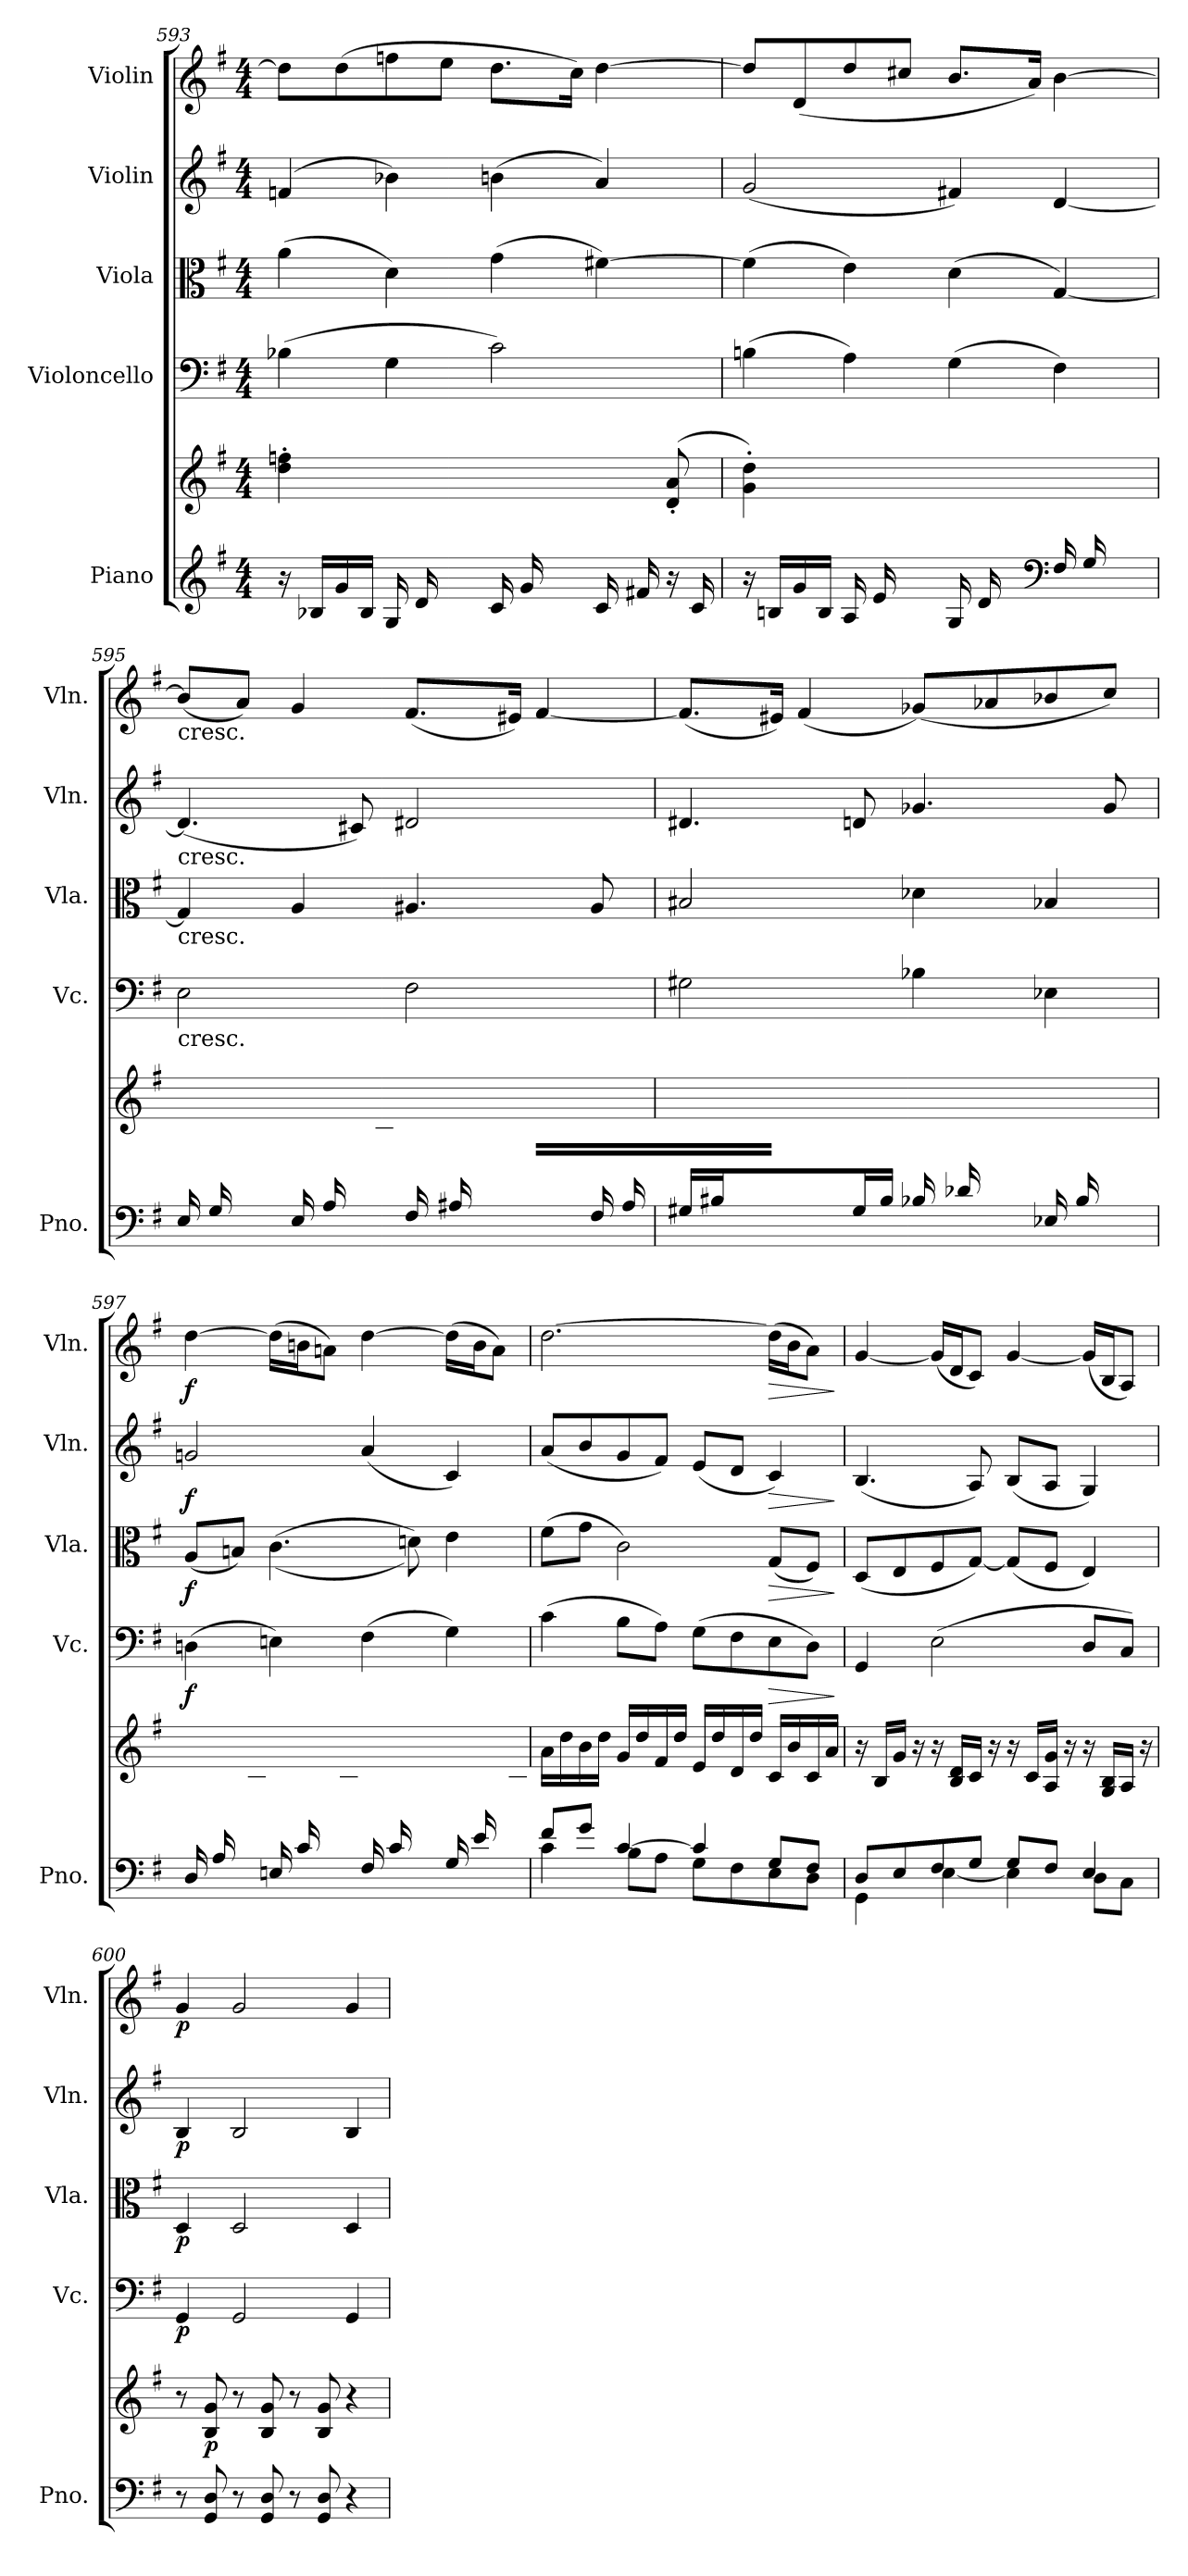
**kern	**kern	**dynam	**kern	**dynam	**kern	**dynam	**kern	**dynam	**kern	**dynam
*part5	*part5	*part5	*part4	*part4	*part3	*part3	*part2	*part2	*part1	*part1
*staff6	*staff5	*staff5/6	*staff4	*staff4	*staff3	*staff3	*staff2	*staff2	*staff1	*staff1
*I"Piano	*	*	*I"Violoncello	*	*I"Viola	*	*I"Violin	*	*I"Violin	*
*I'Pno.	*	*	*I'Vc.	*	*I'Vla.	*	*I'Vln.	*	*I'Vln.	*
!!LO:LB:g=z
*clefG2	*clefG2	*	*clefF4	*	*clefC3	*	*clefG2	*	*clefG2	*
*k[f#]	*k[f#]	*	*k[f#]	*	*k[f#]	*	*k[f#]	*	*k[f#]	*
*M4/4	*M4/4	*	*M4/4	*	*M4/4	*	*M4/4	*	*M4/4	*
=593	=593	=593	=593	=593	=593	=593	=593	=593	=593	=593
*	*^	*	*	*	*	*	*	*	*	*
16r	4dd\' 4ffn\'	4.ryy	.	(4B-X\	.	(4a\	.	(4fn/	.	8dd\L]	.
16B-X/LL	.	.	.	.	.	.	.	.	.	.	.
16g/	.	.	.	.	.	.	.	.	.	(8dd\	.
16B-/JJ	.	.	.	.	.	.	.	.	.	.	.
16G/LL	4ryy	.	.	4G\	.	4d\)	.	4b-X\)	.	8ffn\	.
16d/	.	.	.	.	.	.	.	.	.	.	.
8ryy	.	16b-X\	.	.	.	.	.	.	.	8ee\J	.
.	.	16ee\JJ	.	.	.	.	.	.	.	.	.
16c/LL	4ryy	8ryy	.	2c\)	.	(4g\	.	(4bn\	.	8.dd\L	.
16g/	.	.	.	.	.	.	.	.	.	.	.
8ryy	.	16bn\ 16dd\	.	.	.	.	.	.	.	.	.
.	.	16cc\JJ	.	.	.	.	.	.	.	16cc\Jk)	.
16c/LL	8ryy	4ryy	.	.	.	[4f#X\)	.	4a/)	.	[4dd\	.
16f#X/JJ	.	.	.	.	.	.	.	.	.	.	.
16r	(8d/' 8a/'	.	.	.	.	.	.	.	.	.	.
16c/	.	.	.	.	.	.	.	.	.	.	.
=594	=594	=594	=594	=594	=594	=594	=594	=594	=594	=594	=594
16r	4g\' 4dd\')	4.ryy	.	(4Bn\	.	(4f#\]	.	(2g/	.	8dd/L]	.
16Bn/LL	.	.	.	.	.	.	.	.	.	.	.
16g/	.	.	.	.	.	.	.	.	.	(8d/	.
16B/JJ	.	.	.	.	.	.	.	.	.	.	.
16A/LL	4ryy	.	.	4A\)	.	4e\)	.	.	.	8dd/	.
16e/	.	.	.	.	.	.	.	.	.	.	.
8ryy	.	16cc#X\	.	.	.	.	.	.	.	8cc#X/J	.
.	.	16g\JJ	.	.	.	.	.	.	.	.	.
16G/LL	2ryy	8ryy	.	(4G\	.	(4d\	.	4f#X/)	.	8.b/L	.
16d/	.	.	.	.	.	.	.	.	.	.	.
8ryy	.	16f#\ 16b\	.	.	.	.	.	.	.	.	.
.	.	16a\JJ	.	.	.	.	.	.	.	16a/Jk)	.
*clefF4	*	*	*	*	*	*	*	*	*	*	*
16F#/LL	.	8ryy	.	4F#\)	.	[4G/)	.	[4d/	.	[4b\	.
16G/	.	.	.	.	.	.	.	.	.	.	.
8ryy	.	16d\	.	.	.	.	.	.	.	.	.
.	.	16b\JJ	.	.	.	.	.	.	.	.	.
!!LO:PB:g=z
=595	=595	=595	=595	=595	=595	=595	=595	=595	=595	=595	=595
!	!	!	!	!	!	!	!	!	!	!LO:TX:b:t=cresc.	!
!	!	!	!	!	!	!	!	!LO:TX:b:t=cresc.	!	!	!
!	!	!	!	!	!	!LO:TX:b:t=cresc.	!	!	!	!	!
!	!	!	!	!LO:TX:b:t=cresc.	!	!	!	!	!	!	!
16E/LL	1ryy	8ryy	.	2E\	.	4G/]	.	(4.d/]	.	(8b/L]	.
16G/	.	.	.	.	.	.	.	.	.	.	.
8ryy	.	16a\	.	.	.	.	.	.	.	8a/J)	.
.	.	16d\JJ	.	.	.	.	.	.	.	.	.
16E/LL	.	8ryy	.	.	.	4A/	.	.	.	4g/	.
16A/	.	.	.	.	.	.	.	.	.	.	.
8ryy	.	16g\	.	.	.	.	.	8c#X/)	.	.	.
.	.	16c#X\JJ	.	.	.	.	.	.	.	.	.
16F#/LL	.	8ryy	.	2F#\	.	4.A#X/	.	2d#X/	.	(8.f#/L	.
16A#X/	.	.	.	.	.	.	.	.	.	.	.
4ryy	.	16d#X\ 16f#\	.	.	.	.	.	.	.	.	.
.	.	16e#X\JJ	.	.	.	.	.	.	.	16e#X/Jk)	.
.	.	16f#\LL	.	.	.	.	.	.	.	[4f#/	.
.	.	16ff#\	.	.	.	.	.	.	.	.	.
16F#/	.	8ryy	.	.	.	8A#/	.	.	.	.	.
16A#/JJ	.	.	.	.	.	.	.	.	.	.	.
=596	=596	=596	=596	=596	=596	=596	=596	=596	=596	=596	=596
16G#X/LL	1ryy	8ryy	.	2G#X\	.	2B#X/	.	4.d#X/	.	(8.f#/L]	.
16B#X/	.	.	.	.	.	.	.	.	.	.	.
4ryy	.	16d#X\ 16f#\	.	.	.	.	.	.	.	.	.
.	.	16e#X\JJ	.	.	.	.	.	.	.	16e#X/Jk)	.
.	.	16f#\LL	.	.	.	.	.	.	.	(4f#/	.
.	.	16ff#\	.	.	.	.	.	.	.	.	.
16G#/	.	4ryy	.	.	.	.	.	8dn/	.	.	.
16B#/JJ	.	.	.	.	.	.	.	.	.	.	.
16B-X/LL	.	.	.	4B-X\	.	4d-X\	.	4.g-X/	.	(8g-X/L)	.
16d-X/	.	.	.	.	.	.	.	.	.	.	.
8ryy	.	16a-X\	.	.	.	.	.	.	.	8a-X/	.
.	.	16g-X\JJ	.	.	.	.	.	.	.	.	.
16E-X/LL	.	8ryy	.	4E-X\	.	4B-X/	.	.	.	8b-X/	.
16B-/	.	.	.	.	.	.	.	.	.	.	.
8ryy	.	16cc\	.	.	.	.	.	8g-/	.	8cc/J)	.
.	.	16g-\JJ	.	.	.	.	.	.	.	.	.
!!LO:LB:g=z
=597	=597	=597	=597	=597	=597	=597	=597	=597	=597	=597	=597
!	!	!	!	!	!LO:DY:b	!	!LO:DY:b	!	!LO:DY:b	!	!LO:DY:b
16D/LL	1ryy	8ryy	.	(4Dn\	f	(8A/L	f	2gn/	f	[4dd\	f
16A/	.	.	.	.	.	.	.	.	.	.	.
8ryy	.	16gn\ 16dd\	.	.	.	8Bn/J)	.	.	.	.	.
.	.	16Bn\JJ	.	.	.	.	.	.	.	.	.
16En/LL	.	8ryy	.	4En\)	.	((4.c\	.	.	.	(16dd\LL]	.
16c/	.	.	.	.	.	.	.	.	.	16bn\J	.
8ryy	.	16g\ 16an\	.	.	.	.	.	.	.	8an\J)	.
.	.	16c\JJ	.	.	.	.	.	.	.	.	.
16F#/LL	.	8ryy	.	(4F#\	.	.	.	(4a/	.	[4dd\	.
16c/	.	.	.	.	.	.	.	.	.	.	.
8ryy	.	16a\ 16dd\	.	.	.	8dn\))	.	.	.	.	.
.	.	16d\JJ	.	.	.	.	.	.	.	.	.
16G/LL	.	8ryy	.	4G\)	.	4e\	.	4c/)	.	(16dd\LL]	.
16e/	.	.	.	.	.	.	.	.	.	16b\J	.
8ryy	.	16a\	.	.	.	.	.	.	.	8a\J)	.
.	.	16c\JJ	.	.	.	.	.	.	.	.	.
*	*v	*v	*	*	*	*	*	*	*	*	*
=598	=598	=598	=598	=598	=598	=598	=598	=598	=598	=598
*^	*	*	*	*	*	*	*	*	*	*
8f#/L	4c\	16a\LL	.	(4c\	.	(8f#\L	.	(8a/L	.	[2.dd\	.
.	.	16dd\	.	.	.	.	.	.	.	.	.
8g/J	.	16b\	.	.	.	8g\J	.	8b/	.	.	.
.	.	16dd\JJ	.	.	.	.	.	.	.	.	.
[4c/	8B\L	16g/LL	.	8B\L	.	2c\)	.	8g/	.	.	.
.	.	16dd/	.	.	.	.	.	.	.	.	.
.	8A\J	16f#/	.	8A\J)	.	.	.	8f#/J)	.	.	.
.	.	16dd/JJ	.	.	.	.	.	.	.	.	.
4c/]	8G\L	16e/LL	.	(8G\L	.	.	.	(8e/L	.	.	.
.	.	16dd/	.	.	.	.	.	.	.	.	.
.	8F#\	16d/	.	8F#\	.	.	.	8d/J	.	.	.
.	.	16dd/JJ	.	.	.	.	.	.	.	.	.
!	!	!	!	!	!LO:HP:b	!	!LO:HP:b	!	!LO:HP:b	!	!LO:HP:b
8G/L	8E\	16c/LL	.	8E\	>	(8G/L	>	4c/)	>	(16dd\LL]	>
.	.	16b/	.	.	.	.	.	.	.	16b\J	.
8F#/J	8D\J	16c/	.	8D\J)	.	8F#/J)	.	.	.	8a\J)	.
.	.	16a/JJ	.	.	.	.	.	.	.	.	.
*v	*v	*	*	*	*	*	*	*	*	*	*
.	.	.	.	]	.	]	.	]	.	]
!!LO:PB:g=z
=599	=599	=599	=599	=599	=599	=599	=599	=599	=599	=599
*^	*	*	*	*	*	*	*	*	*	*
8D/L	4GG\	16r	.	4GG/	.	(8D/L	.	(4.B/	.	[4g/	.
.	.	16B/LL	.	.	.	.	.	.	.	.	.
8E/	.	16g/JJ	.	.	.	8E/	.	.	.	.	.
.	.	16r	.	.	.	.	.	.	.	.	.
8F#/	[4E\	16r	.	(2E\	.	8F#/	.	.	.	(16g/LL]	.
.	.	16B/ 16d/LL	.	.	.	.	.	.	.	16d/J	.
8G/J	.	16c/JJ	.	.	.	[8G/J)	.	8A/)	.	8c/J)	.
.	.	16r	.	.	.	.	.	.	.	.	.
8G/L	4E\]	16r	.	.	.	(8G/L]	.	(8B/L	.	[4g/	.
.	.	16c/LL	.	.	.	.	.	.	.	.	.
8F#/J	.	16A/ 16g/JJ	.	.	.	8F#/J	.	8A/J	.	.	.
.	.	16r	.	.	.	.	.	.	.	.	.
4E/	8D\L	16r	.	8D/L	.	4E/)	.	4G/)	.	(16g/LL]	.
.	.	16G/ 16B/LL	.	.	.	.	.	.	.	16B/J	.
.	8C\J	16A/JJ	.	8C/J)	.	.	.	.	.	8A/J)	.
.	.	16r	.	.	.	.	.	.	.	.	.
*v	*v	*	*	*	*	*	*	*	*	*	*
=600	=600	=600	=600	=600	=600	=600	=600	=600	=600	=600
!	!	!	!	!LO:DY:b	!	!LO:DY:b	!	!LO:DY:b	!	!LO:DY:b
8r	8r	.	4GG/	p	4D/	p	4B/	p	4g/	p
!	!	!LO:DY:b	!	!	!	!	!	!	!	!
8GG/ 8D/	8B/ 8g/	p	.	.	.	.	.	.	.	.
8r	8r	.	2GG/	.	2D/	.	2B/	.	2g/	.
8GG/ 8D/	8B/ 8g/	.	.	.	.	.	.	.	.	.
8r	8r	.	.	.	.	.	.	.	.	.
8GG/ 8D/	8B/ 8g/	.	.	.	.	.	.	.	.	.
4r	4r	.	4GG/	.	4D/	.	4B/	.	4g/	.
=	=	=	=	=	=	=	=	=	=	=
*-	*-	*-	*-	*-	*-	*-	*-	*-	*-	*-
